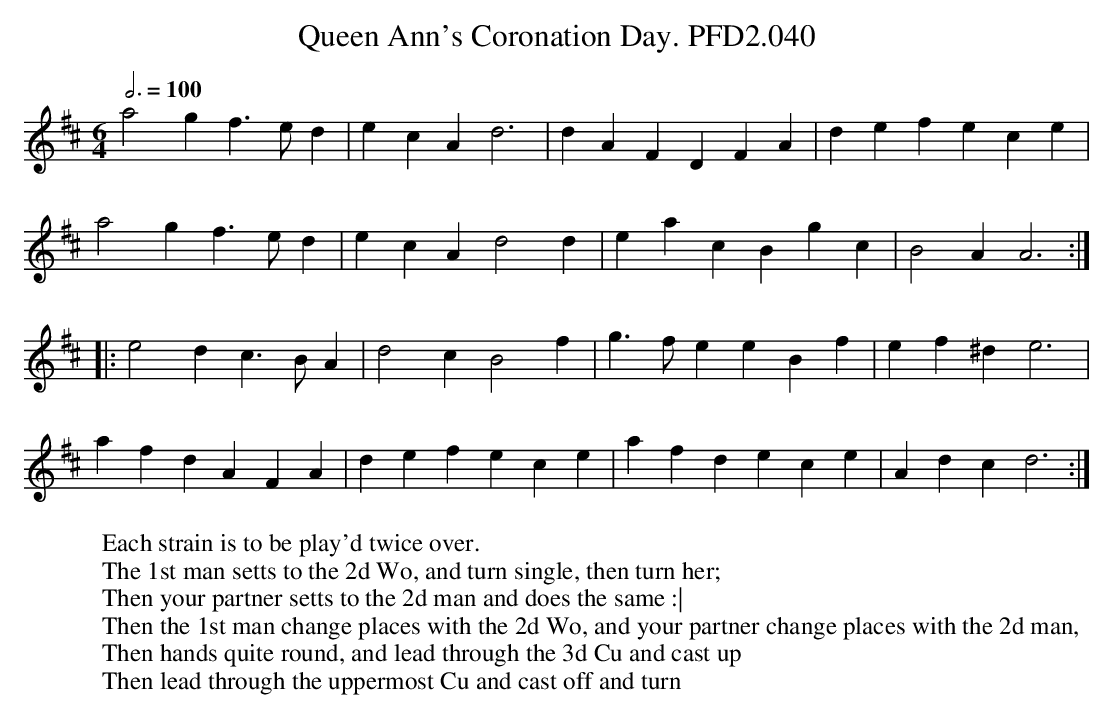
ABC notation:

X:1
T:Queen Ann's Coronation Day. PFD2.040
M:6/4
L:1/4
Q:3/4=100
W:Each strain is to be play'd twice over.
W:The 1st man setts to the 2d Wo, and turn single, then turn her;
W:Then your partner setts to the 2d man and does the same :|
W:Then the 1st man change places with the 2d Wo, and your partner change places with the 2d man,
W:Then hands quite round, and lead through the 3d Cu and cast up
W:Then lead through the uppermost Cu and cast off and turn
K:D
a2g f>ed|ecA d3|dAF DFA|def ece|
a2g f>ed|ecA d2d|eac Bgc|B2A A3:|
|:e2d c>BA|d2c B2f|g>fe eBf|ef^d e3|
afd AFA|def ece|afd ece|Adc d3:|
